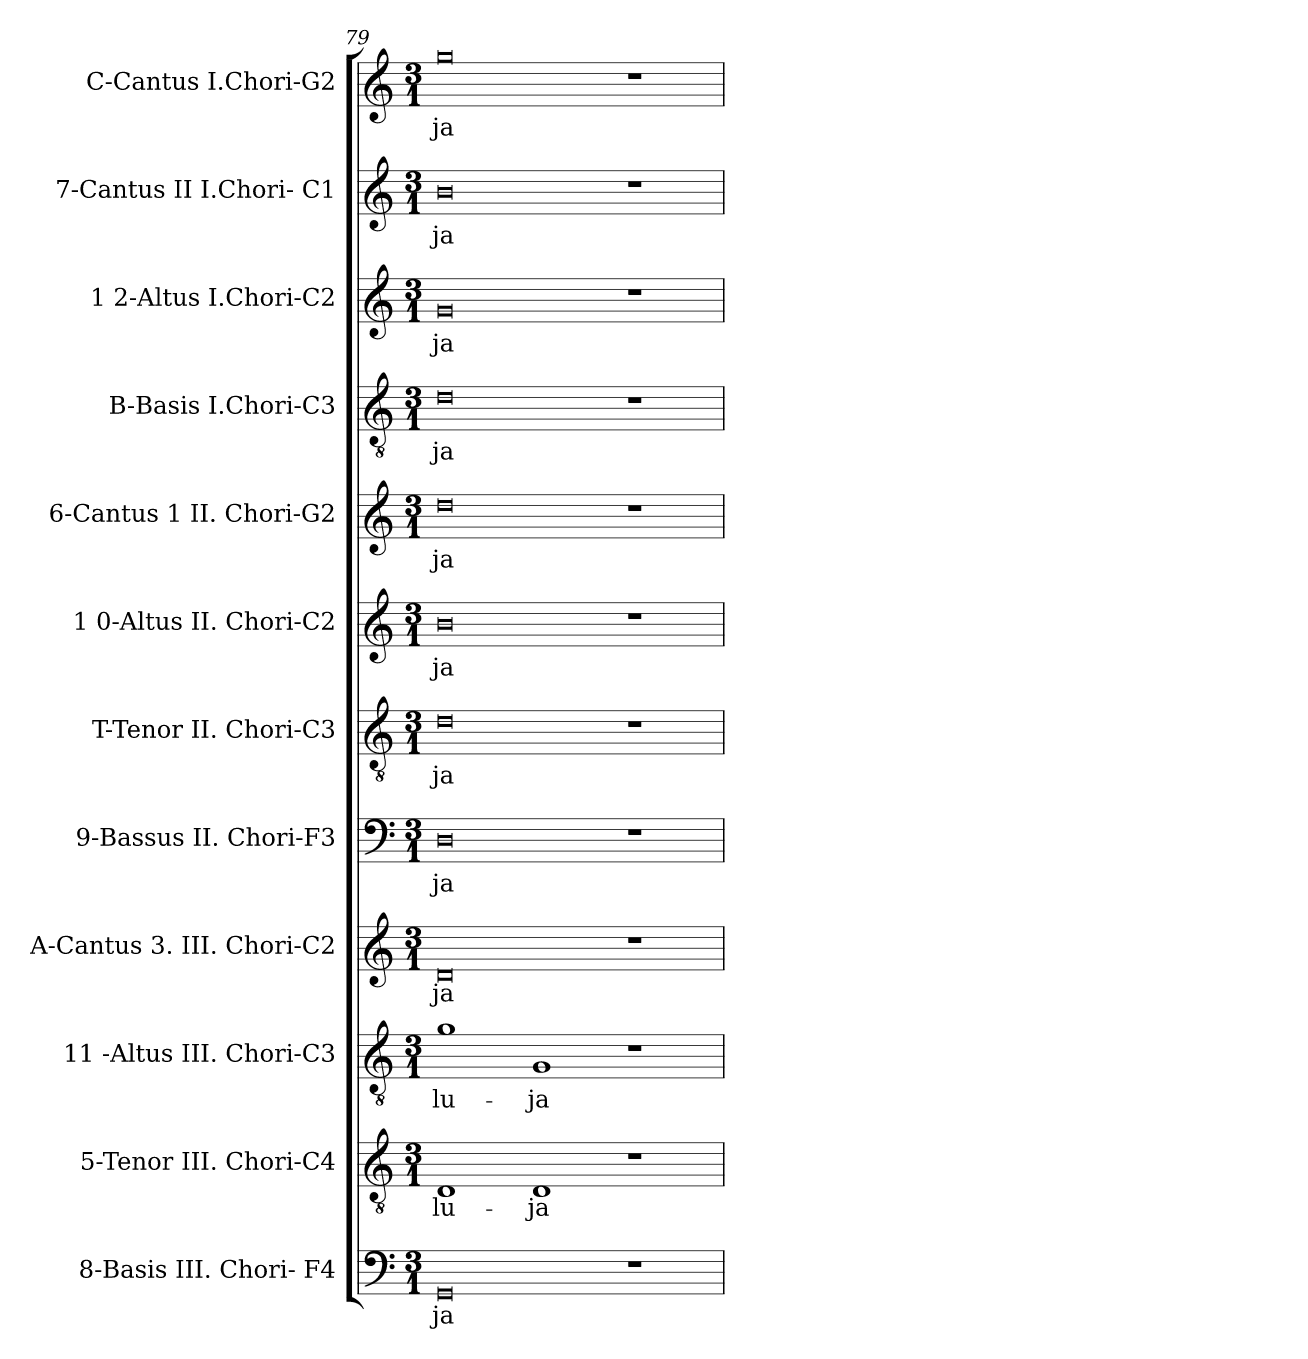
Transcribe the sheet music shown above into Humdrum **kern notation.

**kern	**text	**kern	**text	**kern	**text	**kern	**text	**kern	**text	**kern	**text	**kern	**text	**kern	**text	**kern	**text	**kern	**text	**kern	**text	**kern	**text
*part12	*part12	*part11	*part11	*part10	*part10	*part9	*part9	*part8	*part8	*part7	*part7	*part6	*part6	*part5	*part5	*part4	*part4	*part3	*part3	*part2	*part2	*part1	*part1
*staff12	*staff12	*staff11	*staff11	*staff10	*staff10	*staff9	*staff9	*staff8	*staff8	*staff7	*staff7	*staff6	*staff6	*staff5	*staff5	*staff4	*staff4	*staff3	*staff3	*staff2	*staff2	*staff1	*staff1
*I"8-Basis  III. Chori- F4	*	*I"5-Tenor  III. Chori-C4	*	*I"11 -Altus  III. Chori-C3	*	*I"A-Cantus 3.  III. Chori-C2	*	*I"9-Bassus  II. Chori-F3	*	*I"T-Tenor  II. Chori-C3	*	*I"1 0-Altus  II. Chori-C2	*	*I"6-Cantus 1  II. Chori-G2	*	*I"B-Basis  I.Chori-C3	*	*I"1 2-Altus  I.Chori-C2	*	*I"7-Cantus II  I.Chori- C1	*	*I"C-Cantus  I.Chori-G2	*
*	*	*	*	*	*	*I'A	*	*	*	*I'T	*	*	*	*	*	*I'B	*	*	*	*	*	*I'C	*
*clefF4	*	*clefGv2	*	*clefGv2	*	*clefG2	*	*clefF4	*	*clefGv2	*	*clefG2	*	*clefG2	*	*clefGv2	*	*clefG2	*	*clefG2	*	*clefG2	*
*k[]	*	*k[]	*	*k[]	*	*k[]	*	*k[]	*	*k[]	*	*k[]	*	*k[]	*	*k[]	*	*k[]	*	*k[]	*	*k[]	*
*C:	*	*C:	*	*C:	*	*C:	*	*C:	*	*C:	*	*C:	*	*C:	*	*C:	*	*C:	*	*C:	*	*C:	*
*M3/1	*	*M3/1	*	*M3/1	*	*M3/1	*	*M3/1	*	*M3/1	*	*M3/1	*	*M3/1	*	*M3/1	*	*M3/1	*	*M3/1	*	*M3/1	*
=79	=79	=79	=79	=79	=79	=79	=79	=79	=79	=79	=79	=79	=79	=79	=79	=79	=79	=79	=79	=79	=79	=79	=79
!	!LO:LY:b:cj	!	!LO:LY:b:cj	!	!LO:LY:b:cj	!	!LO:LY:b:cj	!	!LO:LY:b:cj	!	!LO:LY:b:cj	!	!LO:LY:b:cj	!	!LO:LY:b:cj	!	!LO:LY:b:cj	!	!LO:LY:b:cj	!	!LO:LY:b:cj	!	!LO:LY:b:cj
0GG	-ja	1D	-lu-	1g	-lu-	0d	-ja	0D	-ja	0d	-ja	0b	-ja	0dd	-ja	0d	-ja	0g	-ja	0b	-ja	0gg	-ja
!	!	!	!LO:LY:b:cj	!	!LO:LY:b:cj	!	!	!	!	!	!	!	!	!	!	!	!	!	!	!	!	!	!
.	.	1D	-ja	1G	-ja	.	.	.	.	.	.	.	.	.	.	.	.	.	.	.	.	.	.
1r	.	1r	.	1r	.	1r	.	1r	.	1r	.	1r	.	1r	.	1r	.	1r	.	1r	.	1r	.
=	=	=	=	=	=	=	=	=	=	=	=	=	=	=	=	=	=	=	=	=	=	=	=
*-	*-	*-	*-	*-	*-	*-	*-	*-	*-	*-	*-	*-	*-	*-	*-	*-	*-	*-	*-	*-	*-	*-	*-
